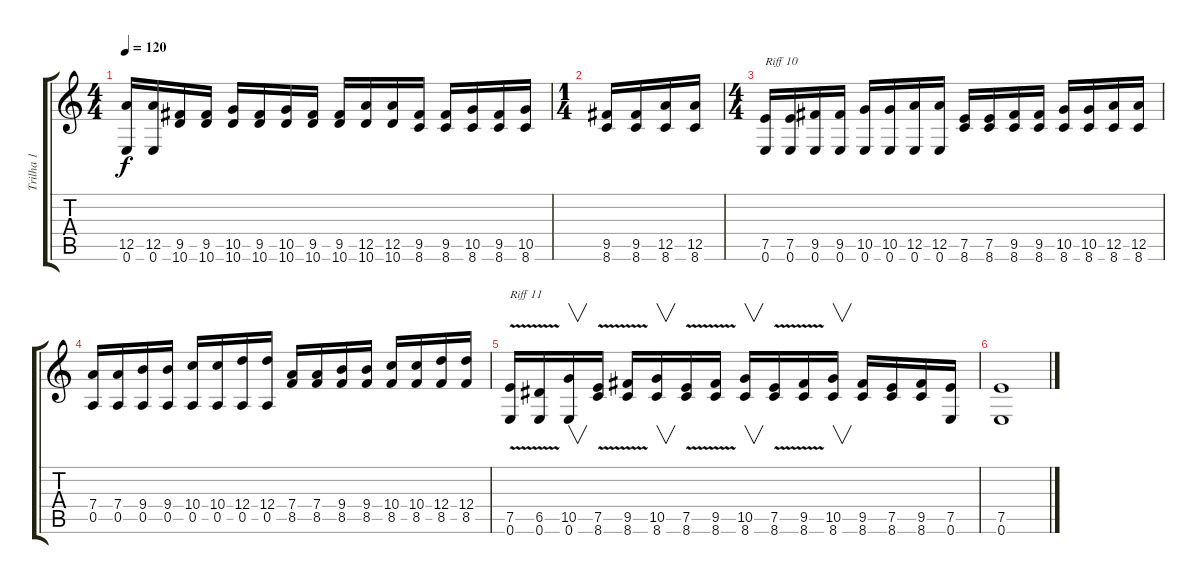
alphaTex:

\track ("Trilha 1" "Trilha 1") {instrument acousticguitarnylon}
\staff {score tabs}
\tuning (E4 B3 G3 D3 A2 E2) {hide}
\ts (4 4)
\tempo 120
\clef g2
\ks c
(12.5 0.6).16{dy f} (12.5 0.6).16 (9.5 10.6).16 (9.5 10.6).16 (10.5 10.6).16 (9.5 10.6).16 (10.5 10.6).16 (9.5 10.6).16 (9.5 10.6).16 (12.5 10.6).16 (12.5 10.6).16 (9.5 8.6).16 (9.5 8.6).16 (10.5 8.6).16 (9.5 8.6).16 (10.5 8.6).16 |
\ts (1 4)
(9.5 8.6).16 (9.5 8.6).16 (12.5 8.6).16 (12.5 8.6).16 |
\ts (4 4)
(7.5 0.6).16{txt "Riff 10"} (7.5 0.6).16 (9.5 0.6).16 (9.5 0.6).16 (10.5 0.6).16 (10.5 0.6).16 (12.5 0.6).16 (12.5 0.6).16 (7.5 8.6).16 (7.5 8.6).16 (9.5 8.6).16 (9.5 8.6).16 (10.5 8.6).16 (10.5 8.6).16 (12.5 8.6).16 (12.5 8.6).16 |
(7.4 0.5).16 (7.4 0.5).16 (9.4 0.5).16 (9.4 0.5).16 (10.4 0.5).16 (10.4 0.5).16 (12.4 0.5).16 (12.4 0.5).16 (7.4 8.5).16 (7.4 8.5).16 (9.4 8.5).16 (9.4 8.5).16 (10.4 8.5).16 (10.4 8.5).16 (12.4 8.5).16 (12.4 8.5).16 |
(7.5{v} 0.6).16{txt "Riff 11"} (6.5{v} 0.6).16 (10.5 0.6).16{v} (7.5{v} 8.6).16 (9.5{v} 8.6).16 (10.5 8.6).16{v} (7.5{v} 8.6).16 (9.5{v} 8.6).16 (10.5 8.6).16{v} (7.5{v} 8.6).16 (9.5{v} 8.6).16 (10.5 8.6).16{v} (9.5 8.6).16 (7.5 8.6).16 (9.5 8.6).16 (7.5 0.6).16 |
(7.5 0.6).1
